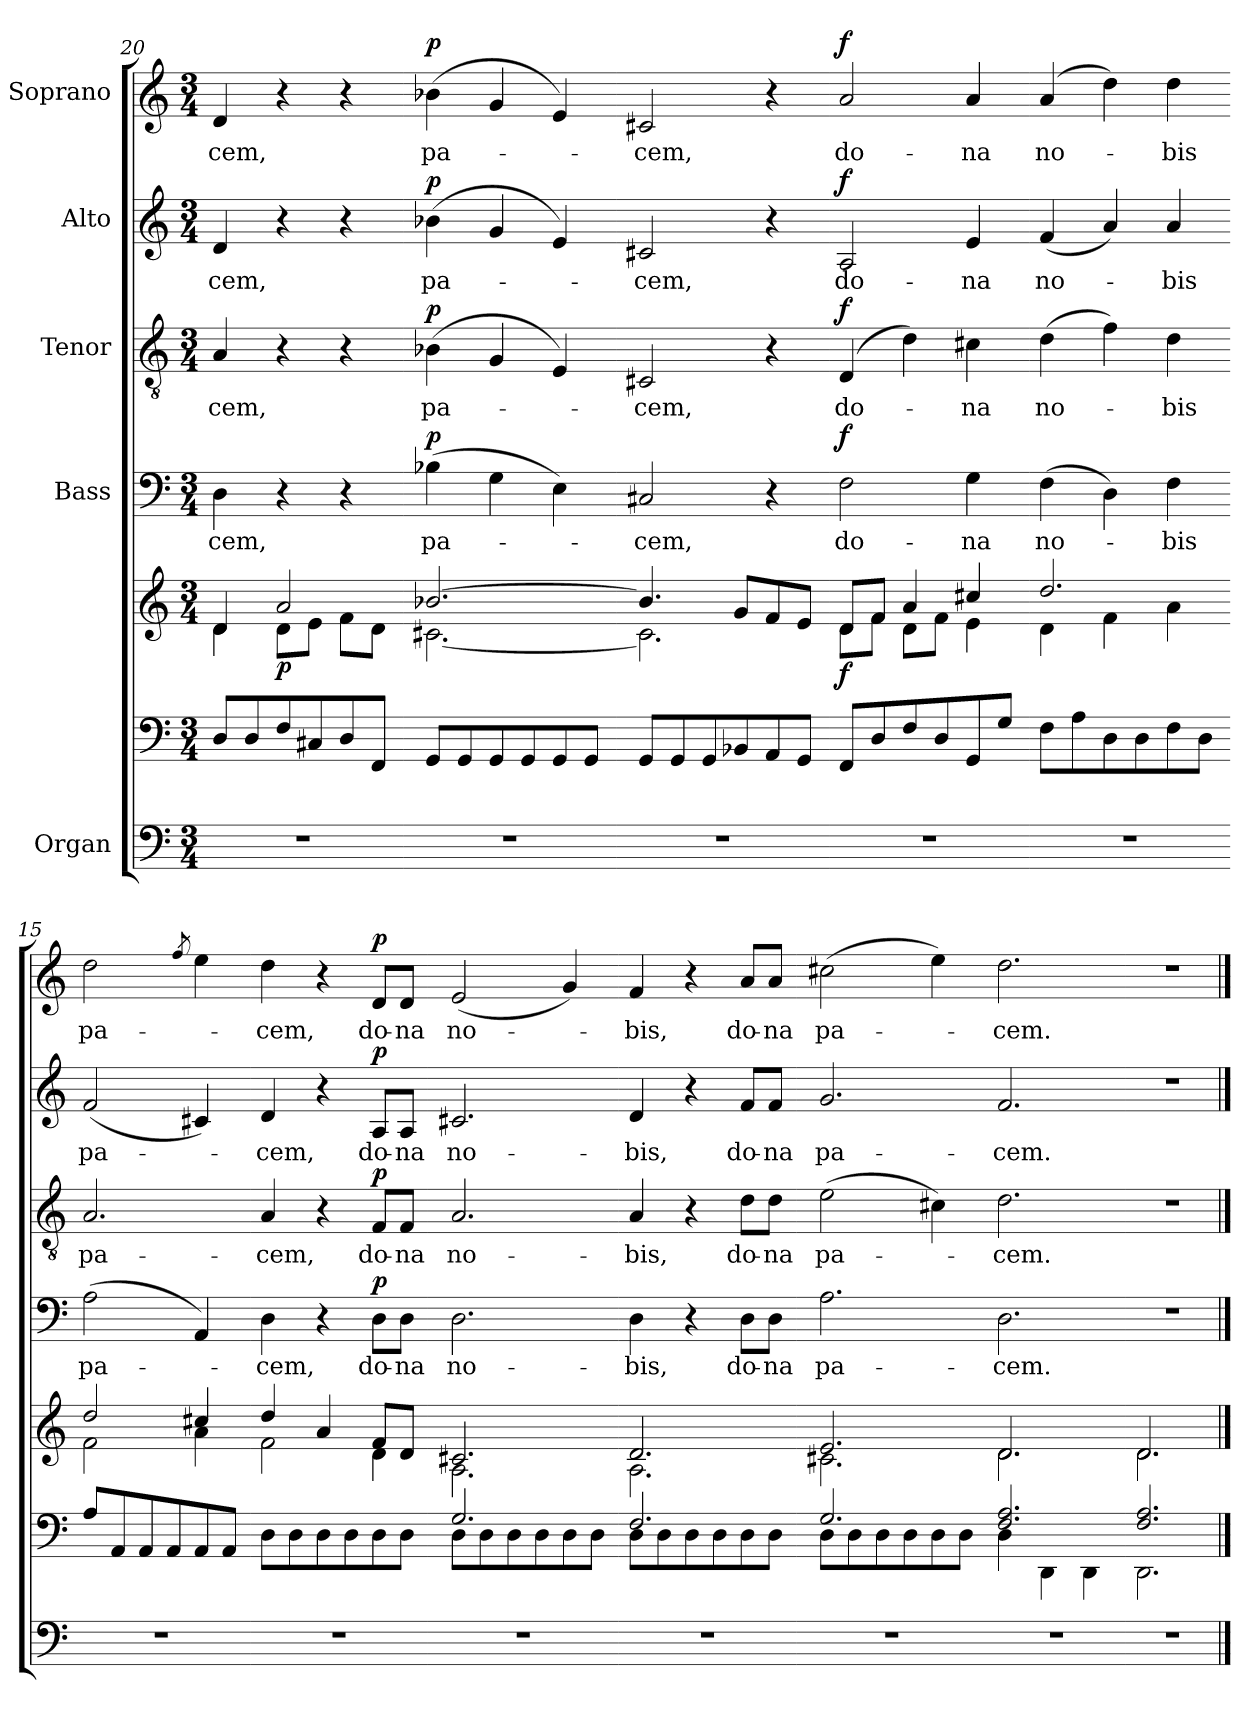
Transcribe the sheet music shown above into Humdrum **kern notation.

**kern	**kern	**kern	**dynam	**kern	**text	**dynam	**kern	**text	**dynam	**kern	**text	**dynam	**kern	**text	**dynam
*part5	*part5	*part5	*part5	*part4	*part4	*part4	*part3	*part3	*part3	*part2	*part2	*part2	*part1	*part1	*part1
*staff7	*staff6	*staff5	*staff5/6/7	*staff4	*staff4	*staff4	*staff3	*staff3	*staff3	*staff2	*staff2	*staff2	*staff1	*staff1	*staff1
*I"Organ	*	*	*	*I"Bass	*	*	*I"Tenor	*	*	*I"Alto	*	*	*I"Soprano	*	*
*clefF4	*clefF4	*clefG2	*	*clefF4	*	*	*clefGv2	*	*	*clefG2	*	*	*clefG2	*	*
*k[]	*k[]	*k[]	*	*k[]	*	*	*k[]	*	*	*k[]	*	*	*k[]	*	*
*M3/4	*M3/4	*M3/4	*	*M3/4	*	*	*M3/4	*	*	*M3/4	*	*	*M3/4	*	*
=20-	=20-	=20-	=20-	=20-	=20-	=20-	=20-	=20-	=20-	=20-	=20-	=20-	=20-	=20-	=20-
*	*	*^	*	*	*	*	*	*	*	*	*	*	*	*	*
!	!	!	!	!	!	!LO:LY:b	!	!	!LO:LY:b	!	!	!LO:LY:b	!	!	!LO:LY:b	!
2.r	8D/L	4d/	4d\	.	4D\	-cem,	.	4A/	-cem,	.	4d/	-cem,	.	4d/	-cem,	.
.	8D/	.	.	.	.	.	.	.	.	.	.	.	.	.	.	.
!	!	!	!	!LO:DY:b	!	!	!	!	!	!	!	!	!	!	!	!
.	8F/	2a/	8d\L	p	4r	.	.	4r	.	.	4r	.	.	4r	.	.
.	8C#X/	.	8e\J	.	.	.	.	.	.	.	.	.	.	.	.	.
.	8D/	.	8f\L	.	4r	.	.	4r	.	.	4r	.	.	4r	.	.
.	8FF/J	.	8d\J	.	.	.	.	.	.	.	.	.	.	.	.	.
!!LO:PB:g=z
=19-	=19-	=19-	=19-	=19-	=19-	=19-	=19-	=19-	=19-	=19-	=19-	=19-	=19-	=19-	=19-	=19-
!	!	!	!	!	!	!LO:LY:b	!LO:DY:b	!	!LO:LY:b	!LO:DY:a	!	!LO:LY:b	!LO:DY:a	!	!LO:LY:b	!LO:DY:a
2.r	8GG/L	[2.b-X/	[2.c#X\	.	(4B-X\	pa-	p	(4B-X\	pa-	p	(4b-X\	pa-	p	(4b-X\	pa-	p
.	8GG/	.	.	.	.	.	.	.	.	.	.	.	.	.	.	.
.	8GG/	.	.	.	4G\	.	.	4G/	.	.	4g/	.	.	4g/	.	.
.	8GG/	.	.	.	.	.	.	.	.	.	.	.	.	.	.	.
.	8GG/	.	.	.	4E\)	.	.	4E/)	.	.	4e/)	.	.	4e/)	.	.
.	8GG/J	.	.	.	.	.	.	.	.	.	.	.	.	.	.	.
=18-	=18-	=18-	=18-	=18-	=18-	=18-	=18-	=18-	=18-	=18-	=18-	=18-	=18-	=18-	=18-	=18-
!	!	!	!	!	!	!LO:LY:b	!	!	!LO:LY:b	!	!	!LO:LY:b	!	!	!LO:LY:b	!
2.r	8GG/L	4.b-/]	2.c#\]	.	2C#X/	-cem,	.	2C#X/	-cem,	.	2c#X/	-cem,	.	2c#X/	-cem,	.
.	8GG/	.	.	.	.	.	.	.	.	.	.	.	.	.	.	.
.	8GG/	.	.	.	.	.	.	.	.	.	.	.	.	.	.	.
.	8BB-X/	8g/L	.	.	.	.	.	.	.	.	.	.	.	.	.	.
.	8AA/	8f/	.	.	4r	.	.	4r	.	.	4r	.	.	4r	.	.
.	8GG/J	8e/J	.	.	.	.	.	.	.	.	.	.	.	.	.	.
=17-	=17-	=17-	=17-	=17-	=17-	=17-	=17-	=17-	=17-	=17-	=17-	=17-	=17-	=17-	=17-	=17-
!	!	!	!	!LO:DY:b	!	!LO:LY:b	!LO:DY:a	!	!LO:LY:b	!LO:DY:a	!	!LO:LY:b	!LO:DY:a	!	!LO:LY:b	!LO:DY:a
2.r	8FF/L	8d/L	8d\L	f	2F\	do-	f	(4D/	do-	f	2A/	do-	f	2a/	do-	f
.	8D/	8f/J	8f\J	.	.	.	.	.	.	.	.	.	.	.	.	.
.	8F/	4a/	8d\L	.	.	.	.	4d\)	.	.	.	.	.	.	.	.
.	8D/	.	8f\J	.	.	.	.	.	.	.	.	.	.	.	.	.
!	!	!	!	!	!	!LO:LY:b	!	!	!LO:LY:b	!	!	!LO:LY:b	!	!	!LO:LY:b	!
.	8GG/	4cc#X/	4e\	.	4G\	-na	.	4c#X\	-na	.	4e/	-na	.	4a/	-na	.
.	8G/J	.	.	.	.	.	.	.	.	.	.	.	.	.	.	.
=16-	=16-	=16-	=16-	=16-	=16-	=16-	=16-	=16-	=16-	=16-	=16-	=16-	=16-	=16-	=16-	=16-
!	!	!	!	!	!	!LO:LY:b	!	!	!LO:LY:b	!	!	!LO:LY:b	!	!	!LO:LY:b	!
2.r	8F\L	2.dd/	4d\	.	(4F\	no-	.	(4d\	no-	.	(4f/	no-	.	(4a/	no-	.
.	8A\	.	.	.	.	.	.	.	.	.	.	.	.	.	.	.
.	8D\	.	4f\	.	4D\)	.	.	4f\)	.	.	4a/)	.	.	4dd\)	.	.
.	8D\	.	.	.	.	.	.	.	.	.	.	.	.	.	.	.
!	!	!	!	!	!	!LO:LY:b	!	!	!LO:LY:b	!	!	!LO:LY:b	!	!	!LO:LY:b	!
.	8F\	.	4a\	.	4F\	-bis	.	4d\	-bis	.	4a/	-bis	.	4dd\	-bis	.
.	8D\J	.	.	.	.	.	.	.	.	.	.	.	.	.	.	.
=15-	=15-	=15-	=15-	=15-	=15-	=15-	=15-	=15-	=15-	=15-	=15-	=15-	=15-	=15-	=15-	=15-
!	!	!	!	!	!	!LO:LY:b	!	!	!LO:LY:b	!	!	!LO:LY:b	!	!	!LO:LY:b	!
2.r	8A/L	2dd/	2f\	.	(2A\	pa-	.	2.A/	pa-	.	(2f/	pa-	.	2dd\	pa-	.
.	8AA/	.	.	.	.	.	.	.	.	.	.	.	.	.	.	.
.	8AA/	.	.	.	.	.	.	.	.	.	.	.	.	.	.	.
.	8AA/	.	.	.	.	.	.	.	.	.	.	.	.	.	.	.
.	.	.	.	.	.	.	.	.	.	.	.	.	.	8qff/	.	.
.	8AA/	4cc#X/	4a\	.	4AA/)	.	.	.	.	.	4c#X/)	.	.	4ee\	.	.
.	8AA/J	.	.	.	.	.	.	.	.	.	.	.	.	.	.	.
=14-	=14-	=14-	=14-	=14-	=14-	=14-	=14-	=14-	=14-	=14-	=14-	=14-	=14-	=14-	=14-	=14-
!	!	!	!	!	!	!LO:LY:b	!	!	!LO:LY:b	!	!	!LO:LY:b	!	!	!LO:LY:b	!
2.r	8D\L	4dd/	2f\	.	4D\	-cem,	.	4A/	-cem,	.	4d/	-cem,	.	4dd\	-cem,	.
.	8D\	.	.	.	.	.	.	.	.	.	.	.	.	.	.	.
.	8D\	4a/	.	.	4r	.	.	4r	.	.	4r	.	.	4r	.	.
.	8D\	.	.	.	.	.	.	.	.	.	.	.	.	.	.	.
!	!	!	!	!	!	!LO:LY:b	!LO:DY:a	!	!LO:LY:b	!LO:DY:a	!	!LO:LY:b	!LO:DY:a	!	!LO:LY:b	!LO:DY:a
.	8D\	8f/L	4d\	.	8D\L	do-	p	8F/L	do-	p	8A/L	do-	p	8d/L	do-	p
!	!	!	!	!	!	!LO:LY:b	!	!	!LO:LY:b	!	!	!LO:LY:b	!	!	!LO:LY:b	!
.	8D\J	8d/J	.	.	8D\J	-na	.	8F/J	-na	.	8A/J	-na	.	8d/J	-na	.
=13-	=13-	=13-	=13-	=13-	=13-	=13-	=13-	=13-	=13-	=13-	=13-	=13-	=13-	=13-	=13-	=13-
*	*^	*	*	*	*	*	*	*	*	*	*	*	*	*	*	*
!	!	!	!	!	!	!	!LO:LY:b	!	!	!LO:LY:b	!	!	!LO:LY:b	!	!	!LO:LY:b	!
2.r	2.G/	8D\L	2.c#X/	2.A\	.	2.D\	no-	.	2.A/	no-	.	2.c#X/	no-	.	(2e/	no-	.
.	.	8D\	.	.	.	.	.	.	.	.	.	.	.	.	.	.	.
.	.	8D\	.	.	.	.	.	.	.	.	.	.	.	.	.	.	.
.	.	8D\	.	.	.	.	.	.	.	.	.	.	.	.	.	.	.
.	.	8D\	.	.	.	.	.	.	.	.	.	.	.	.	4g/)	.	.
.	.	8D\J	.	.	.	.	.	.	.	.	.	.	.	.	.	.	.
=12-	=12-	=12-	=12-	=12-	=12-	=12-	=12-	=12-	=12-	=12-	=12-	=12-	=12-	=12-	=12-	=12-	=12-
!	!	!	!	!	!	!	!LO:LY:b	!	!	!LO:LY:b	!	!	!LO:LY:b	!	!	!LO:LY:b	!
2.r	2.F/	8D\L	2.d/	2.A\	.	4D\	-bis,	.	4A/	-bis,	.	4d/	-bis,	.	4f/	-bis,	.
.	.	8D\	.	.	.	.	.	.	.	.	.	.	.	.	.	.	.
.	.	8D\	.	.	.	4r	.	.	4r	.	.	4r	.	.	4r	.	.
.	.	8D\	.	.	.	.	.	.	.	.	.	.	.	.	.	.	.
!	!	!	!	!	!	!	!LO:LY:b	!	!	!LO:LY:b	!	!	!LO:LY:b	!	!	!LO:LY:b	!
.	.	8D\	.	.	.	8D\L	do-	.	8d\L	do-	.	8f/L	do-	.	8a/L	do-	.
!	!	!	!	!	!	!	!LO:LY:b	!	!	!LO:LY:b	!	!	!LO:LY:b	!	!	!LO:LY:b	!
.	.	8D\J	.	.	.	8D\J	-na	.	8d\J	-na	.	8f/J	-na	.	8a/J	-na	.
!!LO:LB:g=z
=11-	=11-	=11-	=11-	=11-	=11-	=11-	=11-	=11-	=11-	=11-	=11-	=11-	=11-	=11-	=11-	=11-	=11-
!	!	!	!	!	!	!	!LO:LY:b	!	!	!LO:LY:b	!	!	!LO:LY:b	!	!	!LO:LY:b	!
2.r	2.G/	8D\L	2.e/	2.c#X\	.	2.A\	pa-	.	(2e\	pa-	.	2.g/	pa-	.	(2cc#X\	pa-	.
.	.	8D\	.	.	.	.	.	.	.	.	.	.	.	.	.	.	.
.	.	8D\	.	.	.	.	.	.	.	.	.	.	.	.	.	.	.
.	.	8D\	.	.	.	.	.	.	.	.	.	.	.	.	.	.	.
.	.	8D\	.	.	.	.	.	.	4c#X\)	.	.	.	.	.	4ee\)	.	.
.	.	8D\J	.	.	.	.	.	.	.	.	.	.	.	.	.	.	.
=10-	=10-	=10-	=10-	=10-	=10-	=10-	=10-	=10-	=10-	=10-	=10-	=10-	=10-	=10-	=10-	=10-	=10-
!	!	!	!	!	!	!	!LO:LY:b	!	!	!LO:LY:b	!	!	!LO:LY:b	!	!	!LO:LY:b	!
2.r	2.F/ 2.A/	4D\	2.d/	2.d\	.	2.D\	-cem.	.	2.d\	-cem.	.	2.f/	-cem.	.	2.dd\	-cem.	.
.	.	4DD\	.	.	.	.	.	.	.	.	.	.	.	.	.	.	.
.	.	4DD\	.	.	.	.	.	.	.	.	.	.	.	.	.	.	.
=9-	=9-	=9-	=9-	=9-	=9-	=9-	=9-	=9-	=9-	=9-	=9-	=9-	=9-	=9-	=9-	=9-	=9-
2.r	2.F/ 2.A/	2.DD\	2.d/	2.d\	.	2.r	.	.	2.r	.	.	2.r	.	.	2.r	.	.
*	*v	*v	*	*	*	*	*	*	*	*	*	*	*	*	*	*	*
*	*	*v	*v	*	*	*	*	*	*	*	*	*	*	*	*	*
==	==	==	==	==	==	==	==	==	==	==	==	==	==	==	==
*-	*-	*-	*-	*-	*-	*-	*-	*-	*-	*-	*-	*-	*-	*-	*-
